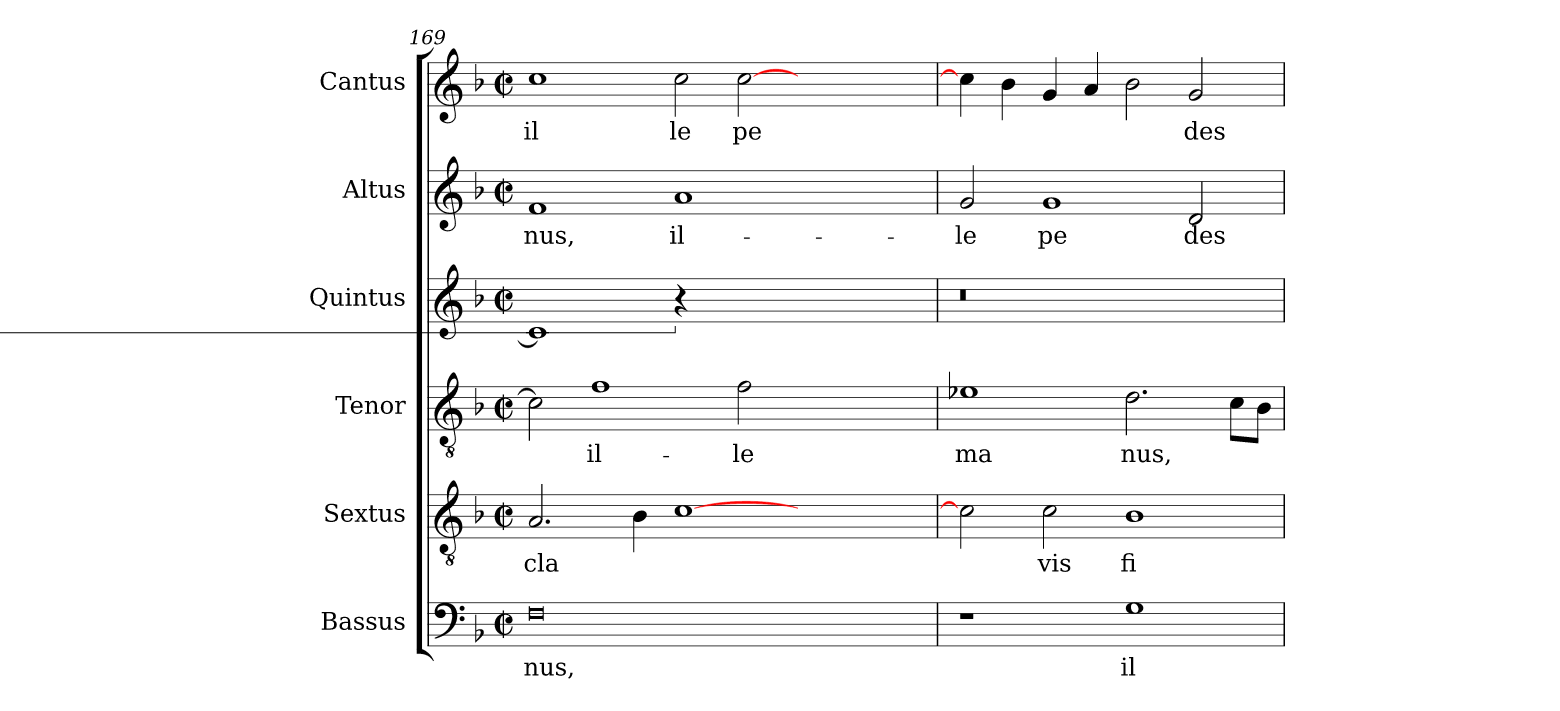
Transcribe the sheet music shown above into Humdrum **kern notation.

**kern	**text	**kern	**text	**kern	**text	**kern	**kern	**text	**kern	**text
*part6	*part6	*part5	*part5	*part4	*part4	*part3	*part2	*part2	*part1	*part1
*staff6	*staff6	*staff5	*staff5	*staff4	*staff4	*staff3	*staff2	*staff2	*staff1	*staff1
*I"Bassus	*	*I"Sextus	*	*I"Tenor	*	*I"Quintus	*I"Altus	*	*I"Cantus	*
*I'Bassus	*	*I'Sextus	*	*I'Tenor	*	*I'Quintus	*I'Altus	*	*I'Cantus	*
*clefF4	*	*clefGv2	*	*clefGv2	*	*clefG2	*clefG2	*	*clefG2	*
*k[b-]	*	*k[b-]	*	*k[b-]	*	*k[b-]	*k[b-]	*	*k[b-]	*
*F:	*	*F:	*	*F:	*	*F:	*F:	*	*F:	*
*M2/2	*	*M2/2	*	*M2/2	*	*M2/2	*M2/2	*	*M2/2	*
*met(c|)	*	*met(c|)	*	*met(c|)	*	*met(c|)	*met(c|)	*	*met(c|)	*
=169	=169	=169	=169	=169	=169	=169	=169	=169	=169	=169
!	!LO:LY:b:cj	!	!LO:LY:b	!	!	!	!	!LO:LY:b:cj	!	!LO:LY:b:cj
0F	-nus,	2.A/	cla	2c\]	.	1c]	1f	-nus,	1cc	il
!	!	!	!	!	!LO:LY:b:cj	!	!	!	!	!
.	.	.	.	1f	il-	.	.	.	.	.
.	.	4B-\	.	.	.	.	.	.	.	.
!	!	!	!	!	!	!LO:N:vis=1	!	!LO:LY:b:cj	!	!LO:LY:b:cj
.	.	[<1c	.	.	.	4%9r	1a	il-	2cc\	le
!	!	!	!	!	!LO:LY:b:cj	!	!	!	!	!LO:LY:b:cj
.	.	.	.	2f\	-le	.	.	.	[<2cc\	pe
1ryy	.	1ryy	.	1ryy	.	.	1ryy	.	1ryy	.
4ryy	.	4ryy	.	4ryy	.	.	4ryy	.	4ryy	.
!!LO:LB:g=z
=170	=170	=170	=170	=170	=170	=170	=170	=170	=170	=170
!	!	!	!	!	!LO:LY:b:cj	!	!	!LO:LY:b:cj	!	!
1r	.	2c\]	.	1e-X	ma	0r	2g/	-le	4cc\]	.
.	.	.	.	.	.	.	.	.	4b-\	.
!	!	!	!LO:LY:b:cj	!	!	!	!	!LO:LY:b:cj	!	!
.	.	2c\	vis	.	.	.	1g	pe	4g/	.
.	.	.	.	.	.	.	.	.	4a/	.
!	!LO:LY:b:cj	!	!LO:LY:b:cj	!	!LO:LY:b	!	!	!	!	!
1G	il	1B-	fi	2.d\	nus,	.	.	.	2b-\	.
!	!	!	!	!	!	!	!	!LO:LY:b:cj	!	!LO:LY:b:cj
.	.	.	.	.	.	.	2d/	des	2g/	des
.	.	.	.	8c\L	.	.	.	.	.	.
.	.	.	.	8B-\J	.	.	.	.	.	.
=	=	=	=	=	=	=	=	=	=	=
*-	*-	*-	*-	*-	*-	*-	*-	*-	*-	*-
